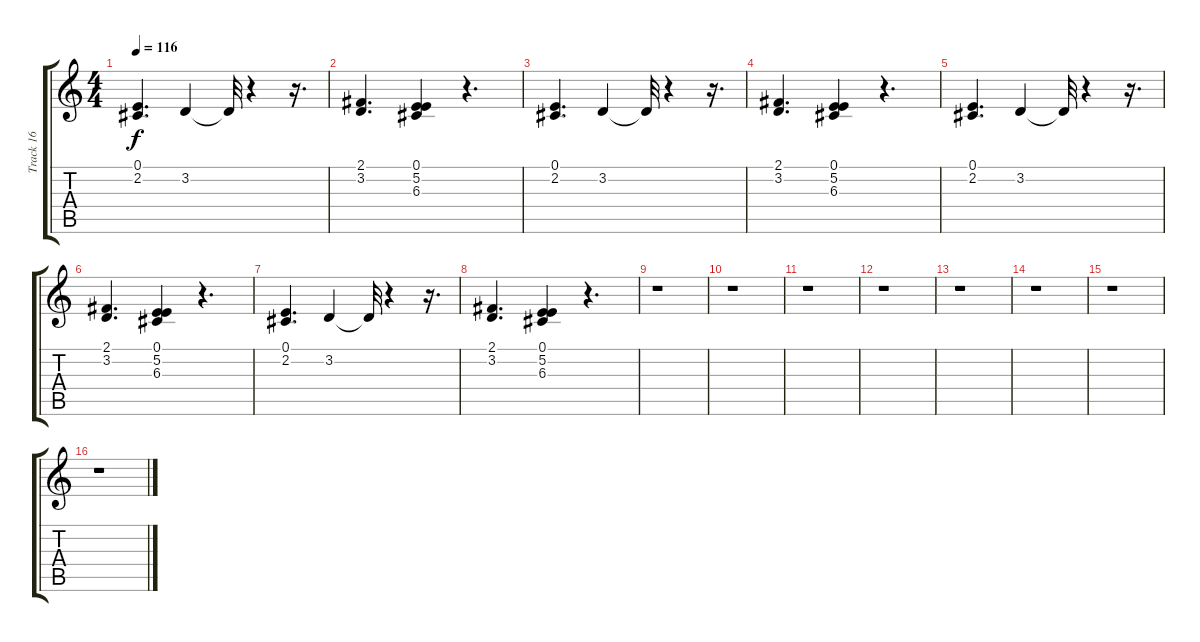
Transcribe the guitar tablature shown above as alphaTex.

\track ("Track 16" "Track 16") {instrument pad4choir}
\staff {score tabs}
\tuning (E4 B3 G3 D3 A2 E2) {hide}
\ts (4 4)
\tempo 116
\clef g2
\ks c
(0.1 2.2).4{d dy f} 3.2.4 3.2{t}.32 r.4 r.16{d} |
(2.1 3.2).4{d} (0.1 5.2 6.3).4 r.4{d} |
(0.1 2.2).4{d} 3.2.4 3.2{t}.32 r.4 r.16{d} |
(2.1 3.2).4{d} (0.1 5.2 6.3).4 r.4{d} |
(0.1 2.2).4{d} 3.2.4 3.2{t}.32 r.4 r.16{d} |
(2.1 3.2).4{d} (0.1 5.2 6.3).4 r.4{d} |
(0.1 2.2).4{d} 3.2.4 3.2{t}.32 r.4 r.16{d} |
(2.1 3.2).4{d} (0.1 5.2 6.3).4 r.4{d} |
r.1 |
r.1 |
r.1 |
r.1 |
r.1 |
r.1 |
r.1 |
r.1
